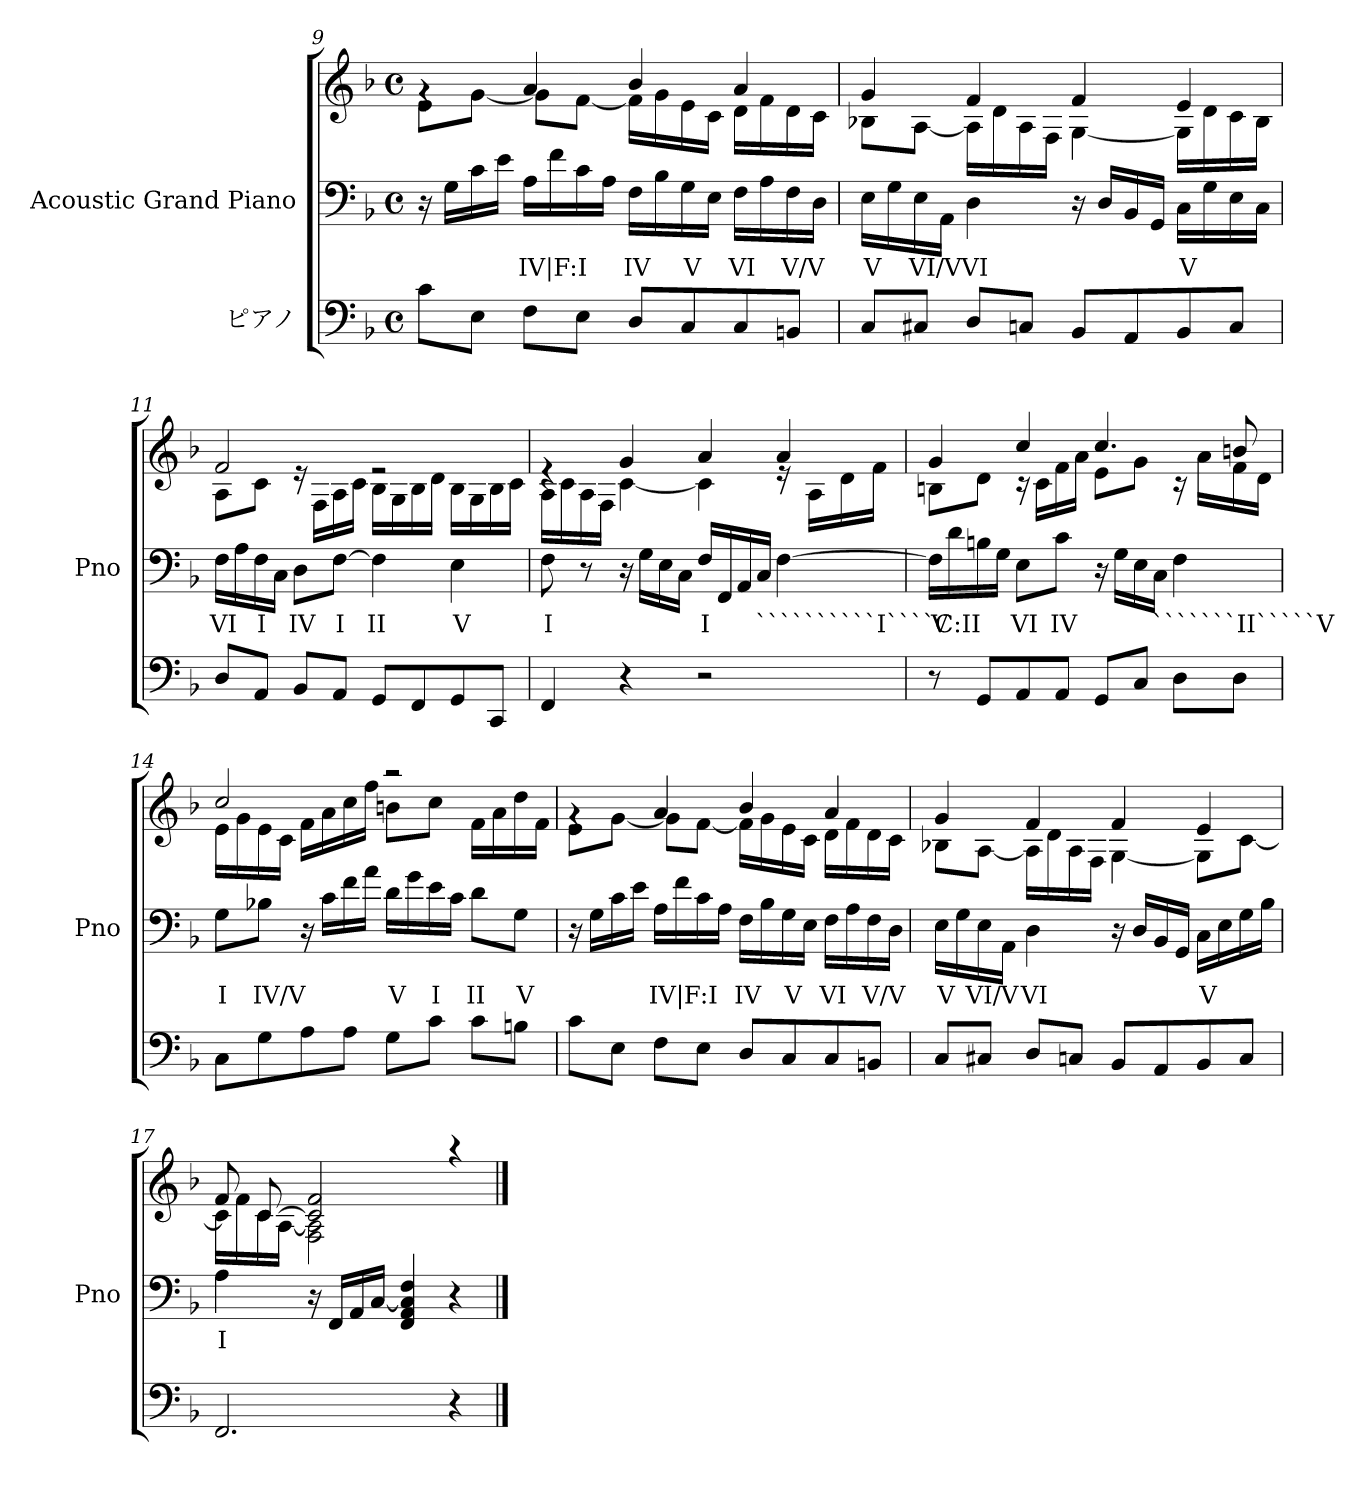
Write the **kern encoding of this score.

**kern	**kern	**text	**kern
*part2	*part1	*part1	*part1
*staff3	*staff2	*staff2	*staff1
*I"ピアノ	*I"Acoustic Grand Piano	*	*
*	*I'Pno	*	*
!!LO:PB:g=z
*clefF4	*clefF4	*	*clefG2
*k[b-]	*k[b-]	*	*k[b-]
*F:	*F:	*	*F:
*M4/4	*M4/4	*	*M4/4
*met(c)	*met(c)	*	*met(c)
=9	=9	=9	=9
!	!	!LO:LY:b	!
*	*	*	*^
8c\L	16r	I	4rg	8e\L
.	16G\LL	.	.	.
8E\J	16c\	.	.	[<8g\J
.	16e\JJ	.	.	.
!	!	!LO:LY:b	!	!
8F\L	16A\LL	IV|F:I	4a/	8g\L]
.	16f\	.	.	.
8E\J	16c\	.	.	[<8f\J
.	16A\JJ	.	.	.
!	!	!LO:LY:b	!	!
8D/L	16F\LL	IV	4b-/	16f\LL]
.	16B-\	.	.	16g\
!	!	!LO:LY:b	!	!
8C/	16G\	V	.	16e\
.	16E\JJ	.	.	16c\JJ
!	!	!LO:LY:b	!	!
8C/	16F\LL	VI	4a/	16d\LL
.	16A\	.	.	16f\
!	!	!LO:LY:b	!	!
8BBn/J	16F\	V/V	.	16d\
.	16D\JJ	.	.	16c\JJ
=10	=10	=10	=10	=10
!	!	!LO:LY:b	!	!
8C/L	16E\LL	V	4g/	8B-X\L
.	16G\	.	.	.
!	!	!LO:LY:b	!	!
8C#X/J	16E\	VI/V	.	[<8A\J
.	16AA\JJ	.	.	.
!	!	!LO:LY:b	!	!
8D/L	4D\	VI	4f/	16A\LL]
.	.	.	.	16d\
8Cn/J	.	.	.	16A\
.	.	.	.	16F\JJ
!	!	!LO:LY:b	!	!
8BB-/L	16r	II	4f/	[<4G\
.	16D/LL	.	.	.
8AA/	16BB-/	.	.	.
.	16GG/JJ	.	.	.
!	!	!LO:LY:b	!	!
8BB-/	16C\LL	V	4e/	16G\LL]
.	16G\	.	.	16d\
8C/J	16E\	.	.	16c\
.	16C\JJ	.	.	16B-\JJ
=11	=11	=11	=11	=11
!	!	!LO:LY:b	!	!
8D/L	16F\LL	VI	2f/	8A\L
.	16A\	.	.	.
!	!	!LO:LY:b	!	!
8AA/J	16F\	I	.	8c\J
.	16C\JJ	.	.	.
!	!	!LO:LY:b	!	!
8BB-/L	8D\L	IV	.	16re
.	.	.	.	16F\LL
!	!	!LO:LY:b	!	!
8AA/J	[8F\J	I	.	16A\
.	.	.	.	16c\JJ
!	!	!LO:LY:b	!	!
8GG/L	4F\]	II	2re	16B-\LL
.	.	.	.	16G\
8FF/	.	.	.	16B-\
.	.	.	.	16d\JJ
!	!	!LO:LY:b	!	!
8GG/	4E\	V	.	16B-\LL
.	.	.	.	16G\
8CC/J	.	.	.	16B-\
.	.	.	.	16c\JJ
!!LO:LB:g=z	!!
=12	=12	=12	=12	=12
!	!	!LO:LY:b	!	!
4FF/	8F\	I	4re	16A\LL
.	.	.	.	16c\
.	8r	.	.	16A\
.	.	.	.	16F\JJ
!	!	!LO:LY:b	!	!
4r	16r	V	4g/	[<4c\
.	16G\LL	.	.	.
.	16E\	.	.	.
.	16C\JJ	.	.	.
!	!	!LO:LY:b	!	!
2r	16F/LL	I	4a/	4c\]
.	16FF/	.	.	.
.	16AA/	.	.	.
.	16C/JJ	.	.	.
!	!	!LO:LY:b	!	!
.	[4F\	``````````I````C:II	4a/	16re
.	.	.	.	16A\LL
.	.	.	.	16d\
.	.	.	.	16f\JJ
=13	=13	=13	=13	=13
!	!	!LO:LY:b	!	!
8r	16F\LL]	V	4g/	8Bn\L
.	16d\	.	.	.
8GG/L	16Bn\	.	.	8d\J
.	16G\JJ	.	.	.
!	!	!LO:LY:b	!	!
8AA/	8E\L	VI	4cc/	16rc
.	.	.	.	16c\LL
!	!	!LO:LY:b	!	!
8AA/J	8c\J	IV	.	16f\
.	.	.	.	16a\JJ
!	!	!LO:LY:b	!	!
8GG/L	16r	I	4.cc/	8e\L
.	16G\LL	.	.	.
8C/J	16E\	.	.	8g\J
.	16C\JJ	.	.	.
!	!	!LO:LY:b	!	!
8D\L	4F\	```````II`````V	.	16rc
.	.	.	.	16a\LL
8D\J	.	.	8bn/	16f\
.	.	.	.	16d\JJ
=14	=14	=14	=14	=14
!	!	!LO:LY:b	!	!
8C\L	8G\L	I	2cc/	16e\LL
.	.	.	.	16g\
!	!	!LO:LY:b	!	!
8G\	8B-X\J	IV/V	.	16e\
.	.	.	.	16c\JJ
!	!	!LO:LY:b	!	!
8A\	16r	IV	.	16f\LL
.	16c\LL	.	.	16a\
8A\J	16f\	.	.	16cc\
.	16a\JJ	.	.	16ff\JJ
!	!	!LO:LY:b	!	!
8G\L	16d\LL	V	2raa	8bn\L
.	16g\	.	.	.
!	!	!LO:LY:b	!	!
8c\J	16e\	I	.	8cc\J
.	16c\JJ	.	.	.
!	!	!LO:LY:b	!	!
8c\L	8d\L	II	.	16f\LL
.	.	.	.	16a\
!	!	!LO:LY:b	!	!
8Bn\J	8G\J	V	.	16dd\
.	.	.	.	16f\JJ
!!LO:LB:g=z	!!
=15	=15	=15	=15	=15
!	!	!LO:LY:b	!	!
8c\L	16r	I	4rg	8e\L
.	16G\LL	.	.	.
8E\J	16c\	.	.	[<8g\J
.	16e\JJ	.	.	.
!	!	!LO:LY:b	!	!
8F\L	16A\LL	IV|F:I	4a/	8g\L]
.	16f\	.	.	.
8E\J	16c\	.	.	[<8f\J
.	16A\JJ	.	.	.
!	!	!LO:LY:b	!	!
8D/L	16F\LL	IV	4b-/	16f\LL]
.	16B-\	.	.	16g\
!	!	!LO:LY:b	!	!
8C/	16G\	V	.	16e\
.	16E\JJ	.	.	16c\JJ
!	!	!LO:LY:b	!	!
8C/	16F\LL	VI	4a/	16d\LL
.	16A\	.	.	16f\
!	!	!LO:LY:b	!	!
8BBn/J	16F\	V/V	.	16d\
.	16D\JJ	.	.	16c\JJ
=16	=16	=16	=16	=16
!	!	!LO:LY:b	!	!
8C/L	16E\LL	V	4g/	8B-X\L
.	16G\	.	.	.
!	!	!LO:LY:b	!	!
8C#X/J	16E\	VI/V	.	[<8A\J
.	16AA\JJ	.	.	.
!	!	!LO:LY:b	!	!
8D/L	4D\	VI	4f/	16A\LL]
.	.	.	.	16d\
8Cn/J	.	.	.	16A\
.	.	.	.	16F\JJ
!	!	!LO:LY:b	!	!
8BB-/L	16r	II	4f/	[<4G\
.	16D/LL	.	.	.
8AA/	16BB-/	.	.	.
.	16GG/JJ	.	.	.
!	!	!LO:LY:b	!	!
8BB-/	16C\LL	V	4e/	8G\L]
.	16E\	.	.	.
8C/J	16G\	.	.	[<8c\J
.	16B-\JJ	.	.	.
=17	=17	=17	=17	=17
!	!	!LO:LY:b	!	!
2.FF/	4A\	I	8f/	16c\LL]
.	.	.	.	16f\
.	.	.	[>8c/	16c\
.	.	.	.	[<16A\JJ
.	16r	.	2c/] 2f/	2F\ 2A\]
.	16FF/LL	.	.	.
.	16AA/	.	.	.
.	[16C/JJ	.	.	.
.	4FF/ 4AA/ 4C/] 4F/	.	.	.
4r	4r	.	4raa	4ryy
*	*	*	*v	*v
==	==	==	==
*-	*-	*-	*-
